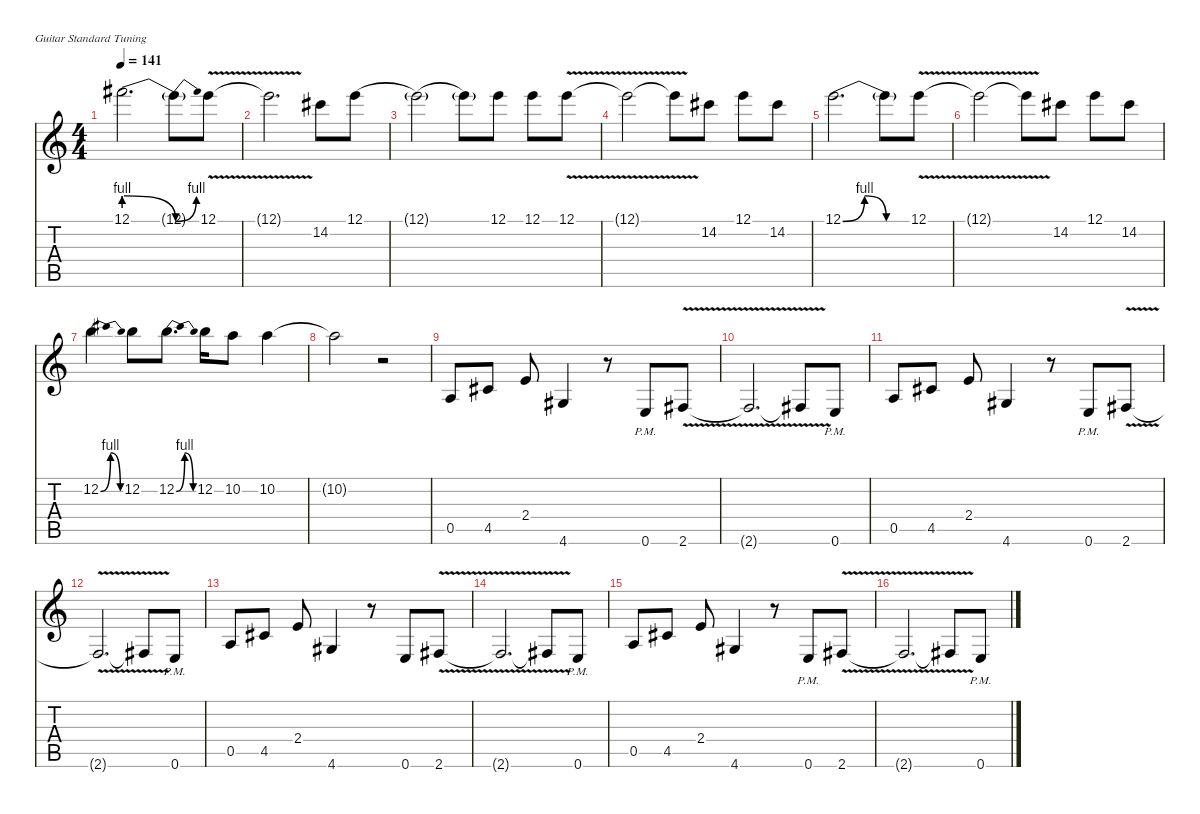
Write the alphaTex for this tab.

\defaultSystemsLayout 4
\hideDynamics
\bracketExtendMode nobrackets
\singleTrackTrackNamePolicy hidden
\multiTrackTrackNamePolicy hidden
\otherSystemsTrackNameOrientation horizontal
\track ("Guitar" "od.guit.") {instrument overdrivenguitar}
\staff {score tabs}
\tuning (E4 B3 G3 D3 A2 E2)
\ts (4 4)
\tempo 141
\clef g2
\ks c
12.1{be (release 0 4 60 0) t}.2{d dy f beam Down} 12.1{be (bend 0 0 60 4) t}.8{beam Down} 12.1{v}.8{dy fff beam Down} |
12.1{v t}.2{d dy f beam Down} 14.2{acc #}.8{dy fff beam Down} 12.1{be (hold 0 0 60 0)}.8{beam Down} |
12.1{be (hold 0 0 60 0) t}.2{dy f beam Down} 12.1{be (hold 0 0 60 0) t}.8{beam Down} 12.1.8{dy fff beam Down} 12.1.8{beam Down} 12.1{v}.8{beam Down} |
12.1{v t}.2{dy f beam Down} 12.1{v t}.8{beam Down} 14.2{acc #}.8{dy fff beam Down} 12.1.8{beam Down} 14.2{acc #}.8{beam Down} |
12.1{be (bendrelease 0 0 30 4 30 4 60 0)}.2{d beam Down} 12.1{be (hold 0 0 60 0) t}.8{dy f beam Down} 12.1{v}.8{dy fff beam Down} |
12.1{v t}.2{dy f beam Down} 12.1{v t}.8{beam Down} 14.2{acc #}.8{dy fff beam Down} 12.1.8{beam Down} 14.2{acc #}.8{beam Down} |
12.2{be (bendrelease 0 0 15 4 30 4 45 0)}.4{beam Down} 12.2.8{beam Down} 12.2{be (bendrelease 0 0 15 4 30 4 45 0)}.8{d beam Down} 12.2.16{beam Down} 10.2.8{beam Down} 10.2.4{beam Down} |
10.2{t}.2{dy f beam Down} r.2{beam Down} |
0.5.8{beam Up} 4.5{acc #}.8{beam Up} 2.4.8{dy mf beam Up} 4.6{acc #}.4{dy fff beam Up} r.8{beam Up} 0.6{pm}.8{dy ff beam Up} 2.6{v acc #}.8{dy f beam Up} |
2.6{v t acc #}.2{d beam Up} 2.6{v t acc #}.8{beam Up} 0.6{pm}.8{beam Up} |
0.5.8{beam Up} 4.5{acc #}.8{beam Up} 2.4.8{dy mf beam Up} 4.6{acc #}.4{dy fff beam Up} r.8{beam Up} 0.6{pm}.8{dy ff beam Up} 2.6{v acc #}.8{dy f beam Up} |
2.6{v t acc #}.2{d beam Up} 2.6{v t acc #}.8{beam Up} 0.6{pm}.8{beam Up} |
0.5.8{beam Up} 4.5{acc #}.8{beam Up} 2.4.8{dy mf beam Up} 4.6{acc #}.4{dy fff beam Up} r.8{beam Up} 0.6.8{dy ff beam Up} 2.6{v acc #}.8{dy f beam Up} |
2.6{v t acc #}.2{d beam Up} 2.6{v t acc #}.8{beam Up} 0.6{pm}.8{beam Up} |
0.5.8{beam Up} 4.5{acc #}.8{beam Up} 2.4.8{dy mf beam Up} 4.6{acc #}.4{dy fff beam Up} r.8{beam Up} 0.6{pm}.8{dy ff beam Up} 2.6{v acc #}.8{dy f beam Up} |
2.6{v t acc #}.2{d beam Up} 2.6{v t acc #}.8{beam Up} 0.6{pm}.8{beam Up}
